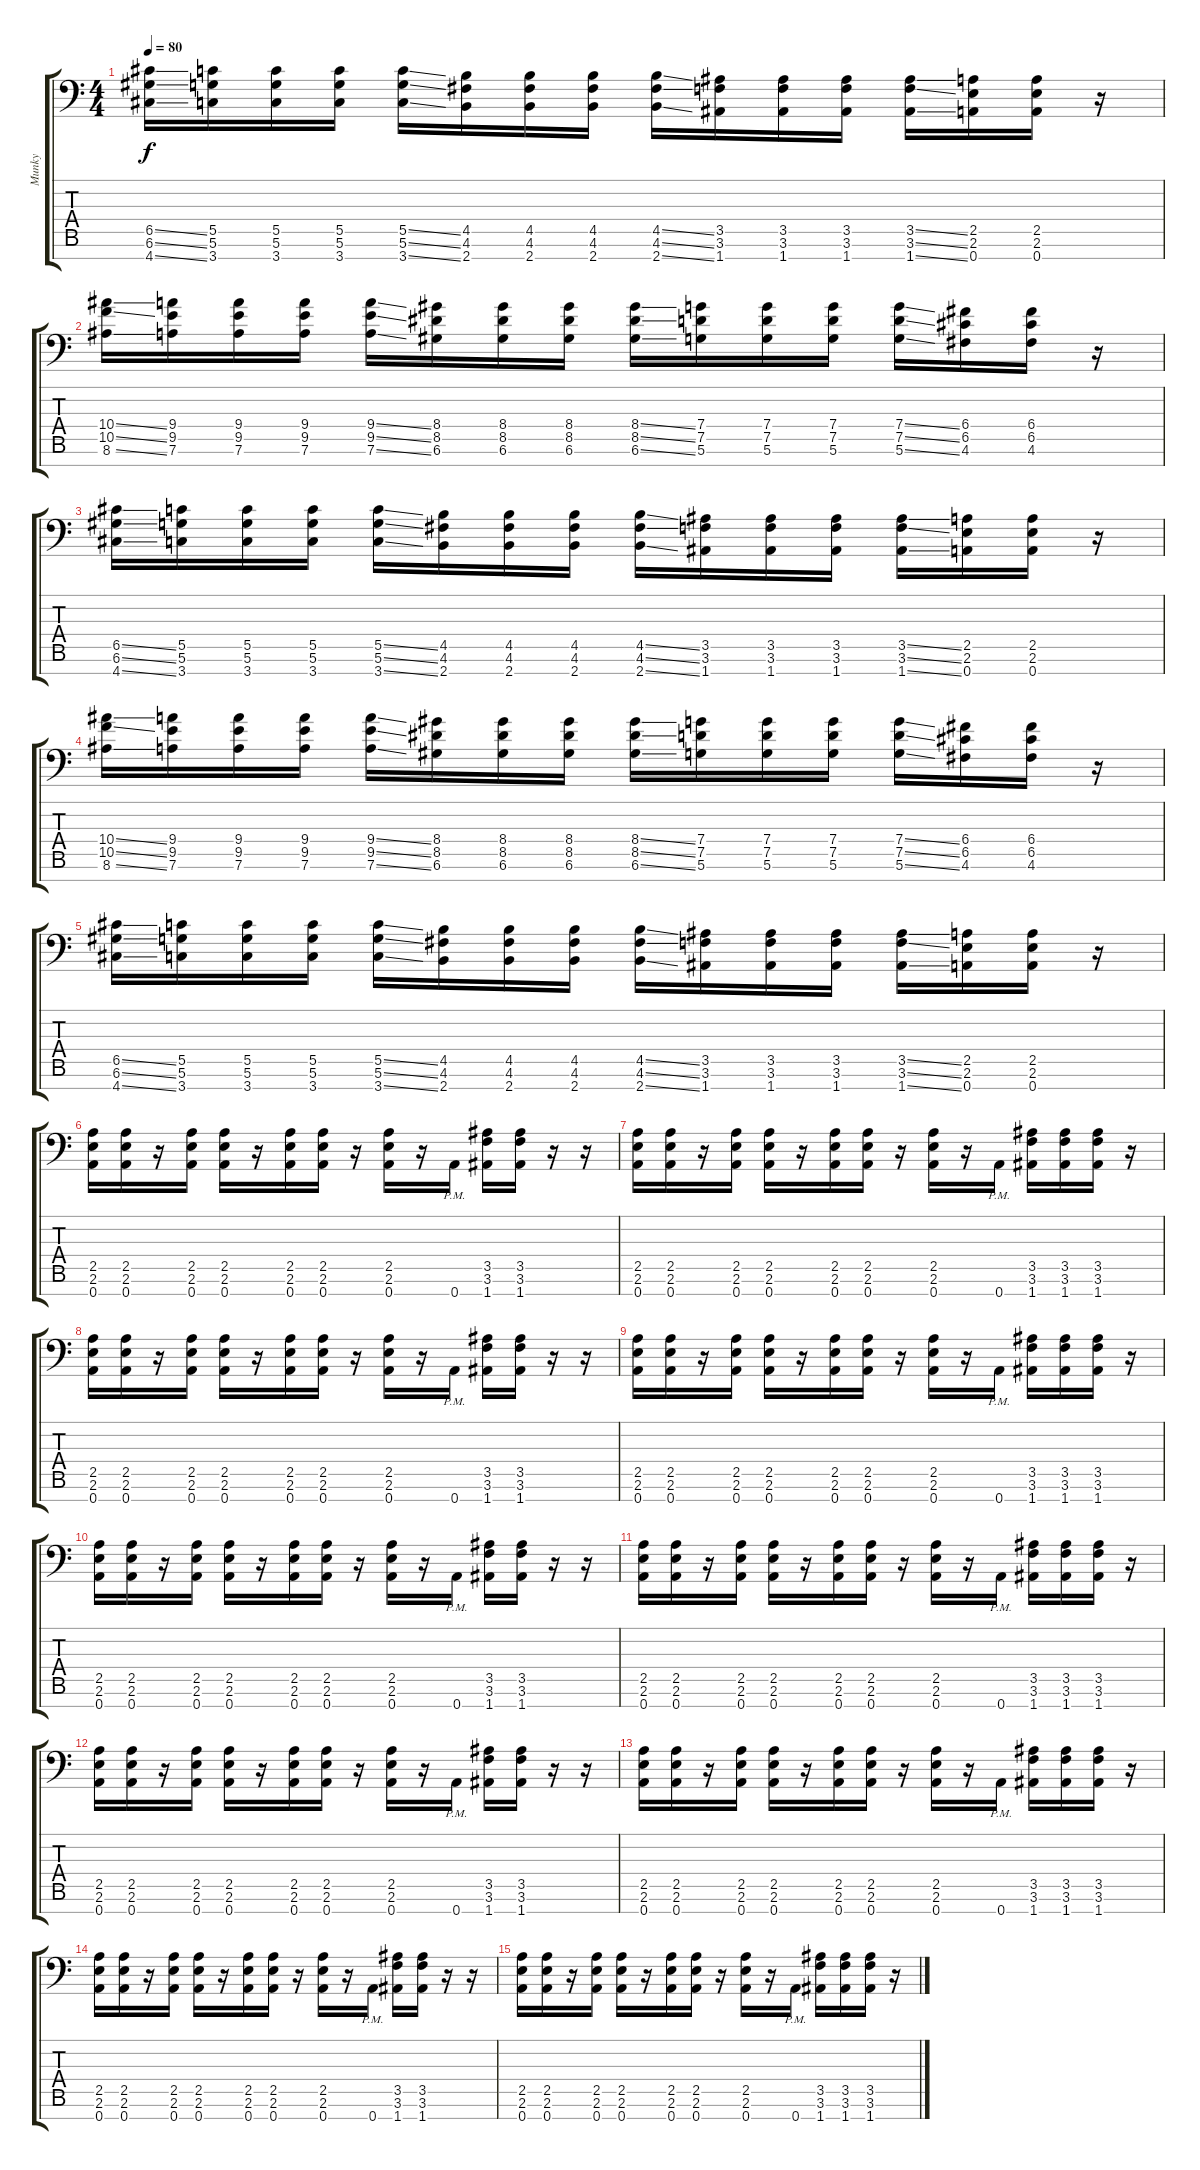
\track ("Munky" "Munky") {instrument distortionguitar}
\staff {score tabs}
\tuning (D4 A3 F3 C3 G2 D2 A1) {hide}
\ts (4 4)
\tempo 80
\clef f4
\ks c
(6.5{ss} 6.6{ss} 4.7{ss}).16{dy f} (5.5 5.6 3.7).16 (5.5 5.6 3.7).16 (5.5 5.6 3.7).16 (5.5{ss} 5.6{ss} 3.7{ss}).16 (4.5 4.6 2.7).16 (4.5 4.6 2.7).16 (4.5 4.6 2.7).16 (4.5{ss} 4.6{ss} 2.7{ss}).16 (3.5 3.6 1.7).16 (3.5 3.6 1.7).16 (3.5 3.6 1.7).16 (3.5{ss} 3.6{ss} 1.7{ss}).16 (2.5 2.6 0.7).16 (2.5 2.6 0.7).16 r.16 |
(10.4{ss} 10.5{ss} 8.6{ss}).16 (9.4 9.5 7.6).16 (9.4 9.5 7.6).16 (9.4 9.5 7.6).16 (9.4{ss} 9.5{ss} 7.6{ss}).16 (8.4 8.5 6.6).16 (8.4 8.5 6.6).16 (8.4 8.5 6.6).16 (8.4{ss} 8.5{ss} 6.6{ss}).16 (7.4 7.5 5.6).16 (7.4 7.5 5.6).16 (7.4 7.5 5.6).16 (7.4{ss} 7.5{ss} 5.6{ss}).16 (6.4 6.5 4.6).16 (6.4 6.5 4.6).16 r.16 |
(6.5{ss} 6.6{ss} 4.7{ss}).16 (5.5 5.6 3.7).16 (5.5 5.6 3.7).16 (5.5 5.6 3.7).16 (5.5{ss} 5.6{ss} 3.7{ss}).16 (4.5 4.6 2.7).16 (4.5 4.6 2.7).16 (4.5 4.6 2.7).16 (4.5{ss} 4.6{ss} 2.7{ss}).16 (3.5 3.6 1.7).16 (3.5 3.6 1.7).16 (3.5 3.6 1.7).16 (3.5{ss} 3.6{ss} 1.7{ss}).16 (2.5 2.6 0.7).16 (2.5 2.6 0.7).16 r.16 |
(10.4{ss} 10.5{ss} 8.6{ss}).16 (9.4 9.5 7.6).16 (9.4 9.5 7.6).16 (9.4 9.5 7.6).16 (9.4{ss} 9.5{ss} 7.6{ss}).16 (8.4 8.5 6.6).16 (8.4 8.5 6.6).16 (8.4 8.5 6.6).16 (8.4{ss} 8.5{ss} 6.6{ss}).16 (7.4 7.5 5.6).16 (7.4 7.5 5.6).16 (7.4 7.5 5.6).16 (7.4{ss} 7.5{ss} 5.6{ss}).16 (6.4 6.5 4.6).16 (6.4 6.5 4.6).16 r.16 |
(6.5{ss} 6.6{ss} 4.7{ss}).16 (5.5 5.6 3.7).16 (5.5 5.6 3.7).16 (5.5 5.6 3.7).16 (5.5{ss} 5.6{ss} 3.7{ss}).16 (4.5 4.6 2.7).16 (4.5 4.6 2.7).16 (4.5 4.6 2.7).16 (4.5{ss} 4.6{ss} 2.7{ss}).16 (3.5 3.6 1.7).16 (3.5 3.6 1.7).16 (3.5 3.6 1.7).16 (3.5{ss} 3.6{ss} 1.7{ss}).16 (2.5 2.6 0.7).16 (2.5 2.6 0.7).16 r.16 |
(2.5 2.6 0.7).16 (2.5 2.6 0.7).16 r.16 (2.5 2.6 0.7).16 (2.5 2.6 0.7).16 r.16 (2.5 2.6 0.7).16 (2.5 2.6 0.7).16 r.16 (2.5 2.6 0.7).16 r.16 0.7{pm}.16 (3.5 3.6 1.7).16 (3.5 3.6 1.7).16 r.16 r.16 |
(2.5 2.6 0.7).16 (2.5 2.6 0.7).16 r.16 (2.5 2.6 0.7).16 (2.5 2.6 0.7).16 r.16 (2.5 2.6 0.7).16 (2.5 2.6 0.7).16 r.16 (2.5 2.6 0.7).16 r.16 0.7{pm}.16 (3.5 3.6 1.7).16 (3.5 3.6 1.7).16 (3.5 3.6 1.7).16 r.16 |
(2.5 2.6 0.7).16 (2.5 2.6 0.7).16 r.16 (2.5 2.6 0.7).16 (2.5 2.6 0.7).16 r.16 (2.5 2.6 0.7).16 (2.5 2.6 0.7).16 r.16 (2.5 2.6 0.7).16 r.16 0.7{pm}.16 (3.5 3.6 1.7).16 (3.5 3.6 1.7).16 r.16 r.16 |
(2.5 2.6 0.7).16 (2.5 2.6 0.7).16 r.16 (2.5 2.6 0.7).16 (2.5 2.6 0.7).16 r.16 (2.5 2.6 0.7).16 (2.5 2.6 0.7).16 r.16 (2.5 2.6 0.7).16 r.16 0.7{pm}.16 (3.5 3.6 1.7).16 (3.5 3.6 1.7).16 (3.5 3.6 1.7).16 r.16 |
(2.5 2.6 0.7).16 (2.5 2.6 0.7).16 r.16 (2.5 2.6 0.7).16 (2.5 2.6 0.7).16 r.16 (2.5 2.6 0.7).16 (2.5 2.6 0.7).16 r.16 (2.5 2.6 0.7).16 r.16 0.7{pm}.16 (3.5 3.6 1.7).16 (3.5 3.6 1.7).16 r.16 r.16 |
(2.5 2.6 0.7).16 (2.5 2.6 0.7).16 r.16 (2.5 2.6 0.7).16 (2.5 2.6 0.7).16 r.16 (2.5 2.6 0.7).16 (2.5 2.6 0.7).16 r.16 (2.5 2.6 0.7).16 r.16 0.7{pm}.16 (3.5 3.6 1.7).16 (3.5 3.6 1.7).16 (3.5 3.6 1.7).16 r.16 |
(2.5 2.6 0.7).16 (2.5 2.6 0.7).16 r.16 (2.5 2.6 0.7).16 (2.5 2.6 0.7).16 r.16 (2.5 2.6 0.7).16 (2.5 2.6 0.7).16 r.16 (2.5 2.6 0.7).16 r.16 0.7{pm}.16 (3.5 3.6 1.7).16 (3.5 3.6 1.7).16 r.16 r.16 |
(2.5 2.6 0.7).16 (2.5 2.6 0.7).16 r.16 (2.5 2.6 0.7).16 (2.5 2.6 0.7).16 r.16 (2.5 2.6 0.7).16 (2.5 2.6 0.7).16 r.16 (2.5 2.6 0.7).16 r.16 0.7{pm}.16 (3.5 3.6 1.7).16 (3.5 3.6 1.7).16 (3.5 3.6 1.7).16 r.16 |
(2.5 2.6 0.7).16 (2.5 2.6 0.7).16 r.16 (2.5 2.6 0.7).16 (2.5 2.6 0.7).16 r.16 (2.5 2.6 0.7).16 (2.5 2.6 0.7).16 r.16 (2.5 2.6 0.7).16 r.16 0.7{pm}.16 (3.5 3.6 1.7).16 (3.5 3.6 1.7).16 r.16 r.16 |
(2.5 2.6 0.7).16 (2.5 2.6 0.7).16 r.16 (2.5 2.6 0.7).16 (2.5 2.6 0.7).16 r.16 (2.5 2.6 0.7).16 (2.5 2.6 0.7).16 r.16 (2.5 2.6 0.7).16 r.16 0.7{pm}.16 (3.5 3.6 1.7).16 (3.5 3.6 1.7).16 (3.5 3.6 1.7).16 r.16
